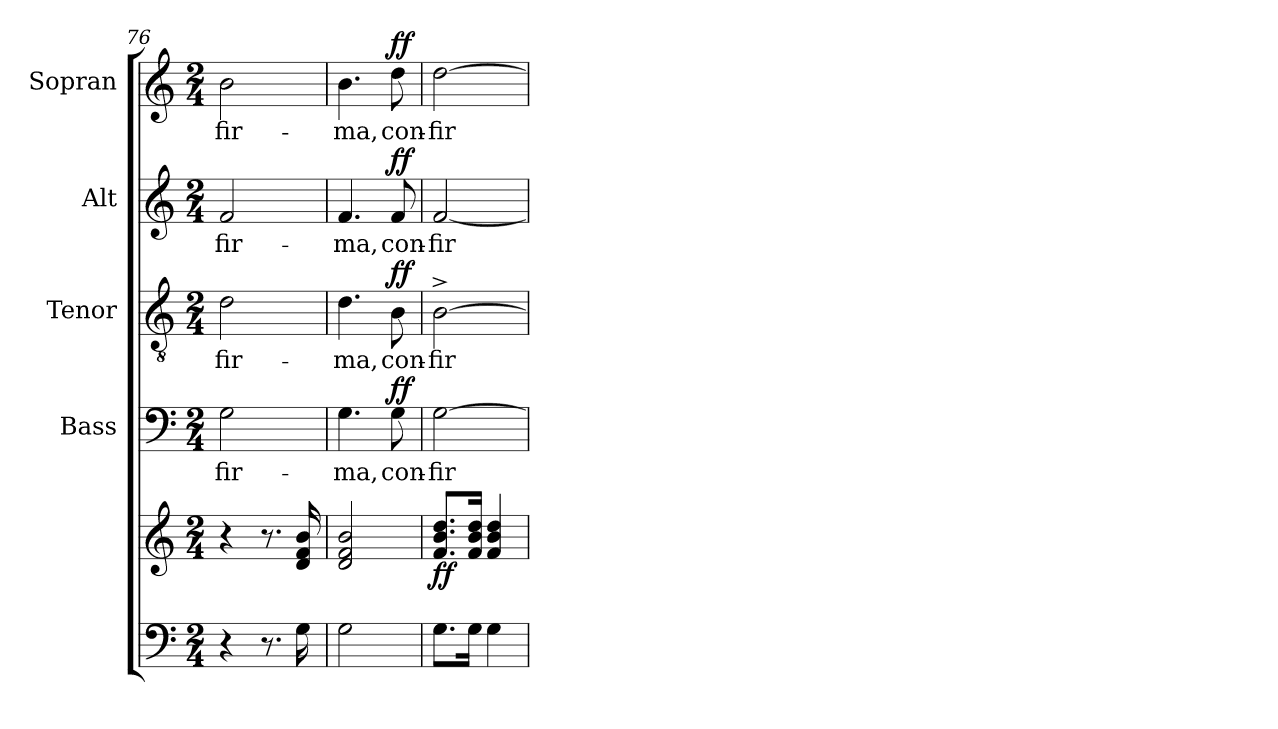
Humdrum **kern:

**kern	**kern	**dynam	**kern	**text	**dynam	**kern	**text	**dynam	**kern	**text	**dynam	**kern	**text	**dynam
*part5	*part5	*part5	*part4	*part4	*part4	*part3	*part3	*part3	*part2	*part2	*part2	*part1	*part1	*part1
*staff6	*staff5	*staff5/6	*staff4	*staff4	*staff4	*staff3	*staff3	*staff3	*staff2	*staff2	*staff2	*staff1	*staff1	*staff1
*	*	*	*I"Bass	*	*	*I"Tenor	*	*	*I"Alt	*	*	*I"Sopran	*	*
*	*	*	*I'B.	*	*	*I'T.	*	*	*I'A.	*	*	*I'S.	*	*
*clefF4	*clefG2	*	*clefF4	*	*	*clefGv2	*	*	*clefG2	*	*	*clefG2	*	*
*k[]	*k[]	*	*k[]	*	*	*k[]	*	*	*k[]	*	*	*k[]	*	*
*C:	*C:	*	*C:	*	*	*C:	*	*	*C:	*	*	*C:	*	*
*M2/4	*M2/4	*	*M2/4	*	*	*M2/4	*	*	*M2/4	*	*	*M2/4	*	*
=76	=76	=76	=76	=76	=76	=76	=76	=76	=76	=76	=76	=76	=76	=76
!	!	!	!	!LO:LY:b	!	!	!LO:LY:b	!	!	!LO:LY:b	!	!	!LO:LY:b	!
4r	4r	.	2G\	-fir-	.	2d\	-fir-	.	2f/	-fir-	.	2b\	-fir-	.
8.r	8.r	.	.	.	.	.	.	.	.	.	.	.	.	.
16G\	16d/ 16f/ 16b/	.	.	.	.	.	.	.	.	.	.	.	.	.
=77	=77	=77	=77	=77	=77	=77	=77	=77	=77	=77	=77	=77	=77	=77
!	!	!	!	!LO:LY:b	!	!	!LO:LY:b	!	!	!LO:LY:b	!	!	!LO:LY:b	!
2G\	2d/ 2f/ 2b/	.	4.G\	-ma,	.	4.d\	-ma,	.	4.f/	-ma,	.	4.b\	-ma,	.
!	!	!	!	!LO:LY:b	!LO:DY:a	!	!LO:LY:b	!LO:DY:a	!	!LO:LY:b	!LO:DY:a	!	!LO:LY:b	!LO:DY:a
.	.	.	8G\	con-	ff	8B\	con-	ff	8f/	con-	ff	8dd\	con-	ff
=78	=78	=78	=78	=78	=78	=78	=78	=78	=78	=78	=78	=78	=78	=78
!	!	!LO:DY:b	!	!LO:LY:b	!	!	!LO:LY:b	!	!	!LO:LY:b	!	!	!LO:LY:b	!
8.G\L	8.f/ 8.b/ 8.dd/L	ff	[2G\	-fir-	.	[2B^>\	-fir-	.	[2f/	-fir-	.	[2dd\	-fir-	.
16G\Jk	16f/ 16b/ 16dd/Jk	.	.	.	.	.	.	.	.	.	.	.	.	.
4G\	4f/ 4b/ 4dd/	.	.	.	.	.	.	.	.	.	.	.	.	.
=	=	=	=	=	=	=	=	=	=	=	=	=	=	=
*-	*-	*-	*-	*-	*-	*-	*-	*-	*-	*-	*-	*-	*-	*-
